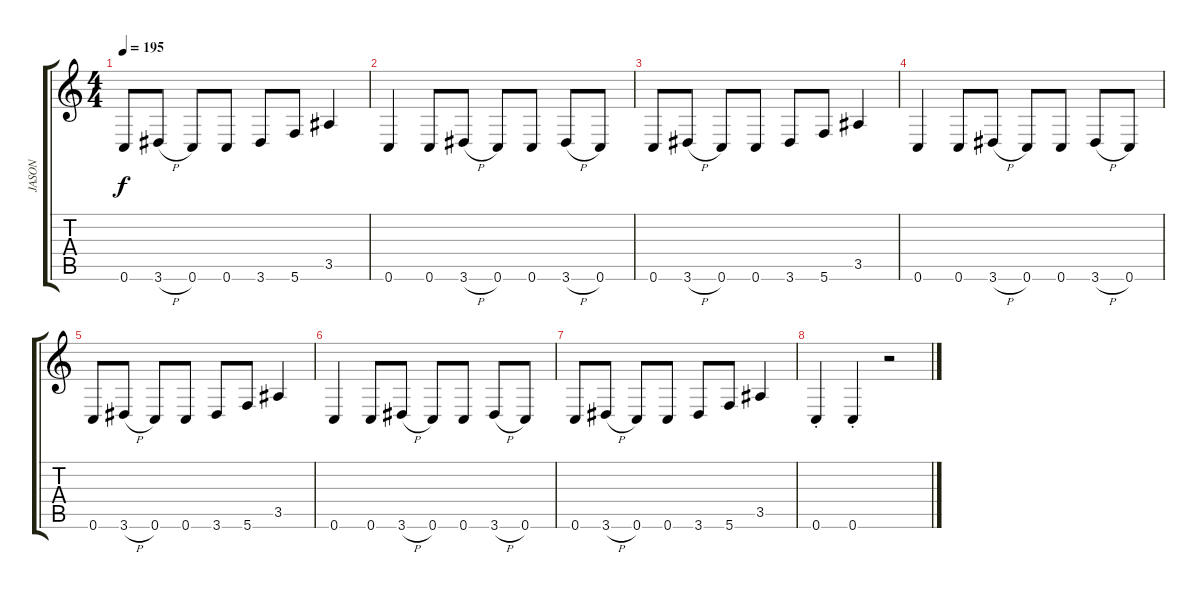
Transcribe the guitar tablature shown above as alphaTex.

\track ("JASON" "JASON") {instrument distortionguitar}
\staff {score tabs}
\tuning (D4 A3 F3 C3 G2 C2) {hide}
\ts (4 4)
\tempo 195
\clef g2
\ks c
0.6.8{dy f} 3.6{h}.8 0.6.8 0.6.8 3.6.8 5.6.8 3.5.4 |
0.6.4 0.6.8 3.6{h}.8 0.6.8 0.6.8 3.6{h}.8 0.6.8 |
0.6.8 3.6{h}.8 0.6.8 0.6.8 3.6.8 5.6.8 3.5.4 |
0.6.4 0.6.8 3.6{h}.8 0.6.8 0.6.8 3.6{h}.8 0.6.8 |
0.6.8 3.6{h}.8 0.6.8 0.6.8 3.6.8 5.6.8 3.5.4 |
0.6.4 0.6.8 3.6{h}.8 0.6.8 0.6.8 3.6{h}.8 0.6.8 |
0.6.8 3.6{h}.8 0.6.8 0.6.8 3.6.8 5.6.8 3.5.4 |
0.6{st}.4 0.6{st}.4 r.2
